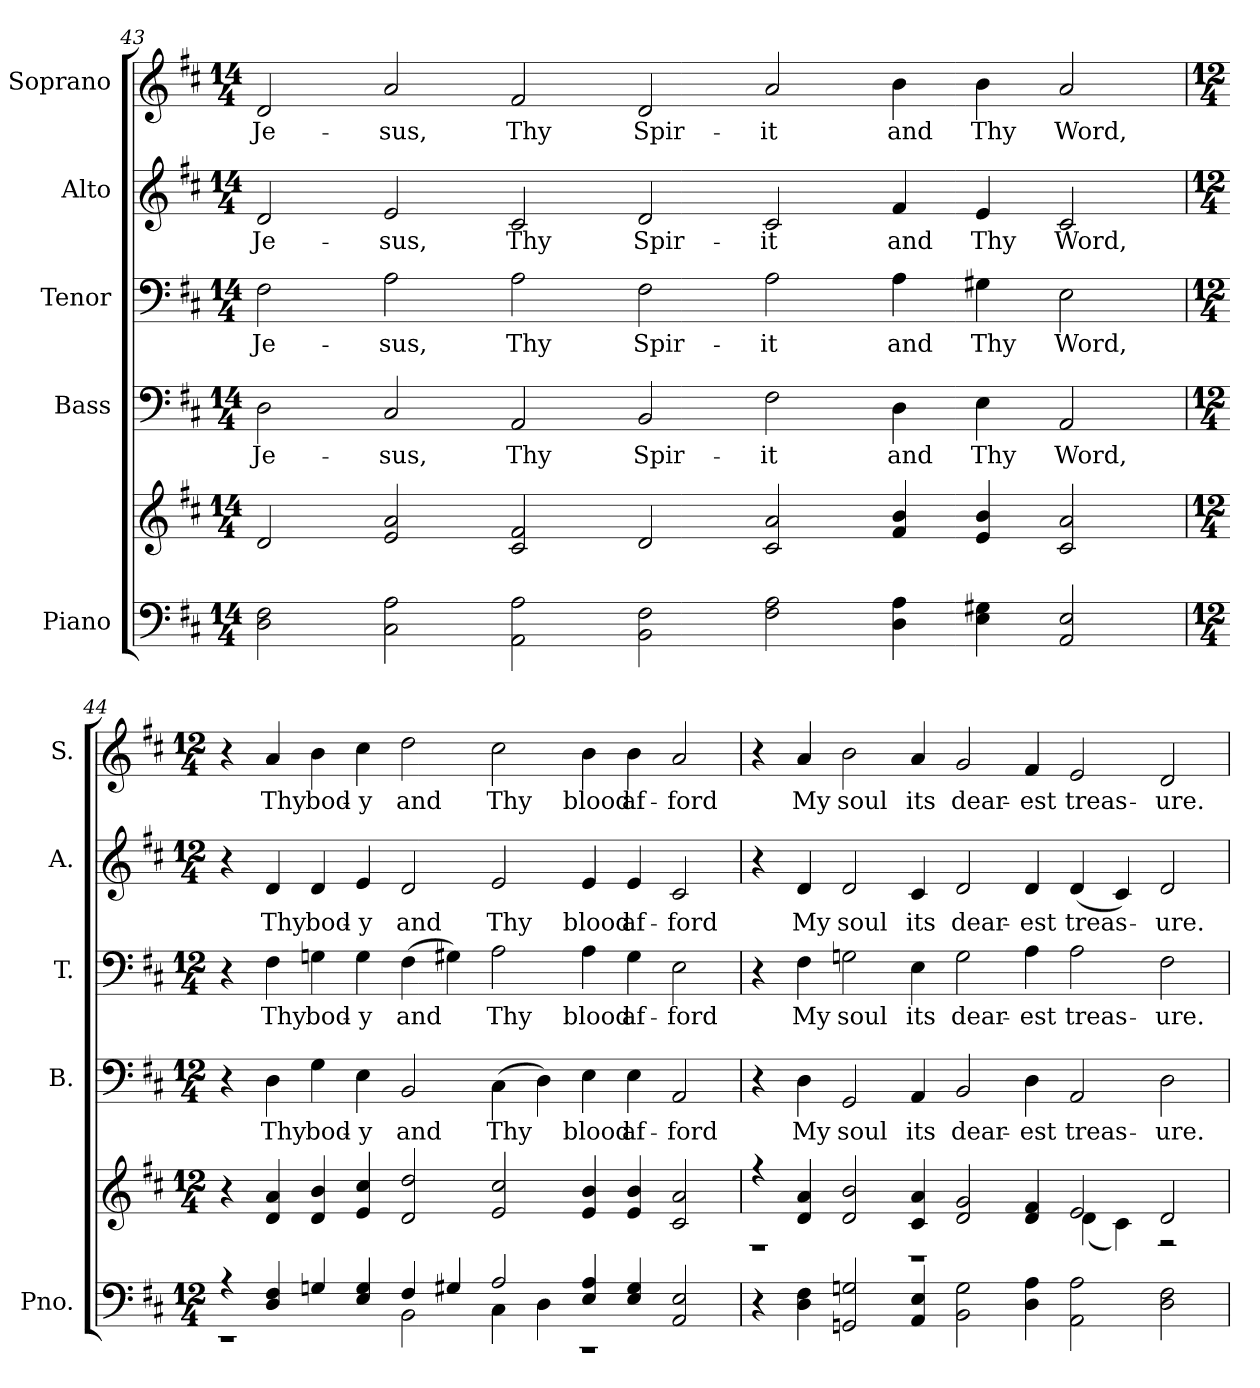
**kern	**kern	**kern	**text	**kern	**text	**kern	**text	**kern	**text
*part5	*part5	*part4	*part4	*part3	*part3	*part2	*part2	*part1	*part1
*staff6	*staff5	*staff4	*staff4	*staff3	*staff3	*staff2	*staff2	*staff1	*staff1
*I"Piano	*	*I"Bass	*	*I"Tenor	*	*I"Alto	*	*I"Soprano	*
*I'Pno.	*	*I'B.	*	*I'T.	*	*I'A.	*	*I'S.	*
*clefF4	*clefG2	*clefF4	*	*clefF4	*	*clefG2	*	*clefG2	*
*k[f#c#]	*k[f#c#]	*k[f#c#]	*	*k[f#c#]	*	*k[f#c#]	*	*k[f#c#]	*
*D:	*D:	*D:	*	*D:	*	*D:	*	*D:	*
*M14/4	*M14/4	*M14/4	*	*M14/4	*	*M14/4	*	*M14/4	*
=43	=43	=43	=43	=43	=43	=43	=43	=43	=43
!	!	!	!LO:LY:b:color=#000000	!	!	!	!	!	!
!	!	!	!	!	!LO:LY:b:color=#000000	!	!	!	!
!	!	!	!	!	!	!	!LO:LY:b:color=#000000	!	!
!	!	!	!	!	!	!	!	!	!LO:LY:b:color=#000000
2Di\ 2F#i	2di/	2Di\	Je-	2F#i\	Je-	2di/	Je-	2di/	Je-
!	!	!	!LO:LY:b:color=#000000	!	!	!	!	!	!
!	!	!	!	!	!LO:LY:b:color=#000000	!	!	!	!
!	!	!	!	!	!	!	!LO:LY:b:color=#000000	!	!
!	!	!	!	!	!	!	!	!	!LO:LY:b:color=#000000
2C#i\ 2Ai	2ei/ 2ai	2C#i/	-sus,	2Ai\	-sus,	2ei/	-sus,	2ai/	-sus,
!	!	!	!LO:LY:b:color=#000000	!	!	!	!	!	!
!	!	!	!	!	!LO:LY:b:color=#000000	!	!	!	!
!	!	!	!	!	!	!	!LO:LY:b:color=#000000	!	!
!	!	!	!	!	!	!	!	!	!LO:LY:b:color=#000000
2AAi\ 2Ai	2c#i/ 2f#i	2AAi/	Thy	2Ai\	Thy	2c#i/	Thy	2f#i/	Thy
!	!	!	!LO:LY:b:color=#000000	!	!	!	!	!	!
!	!	!	!	!	!LO:LY:b:color=#000000	!	!	!	!
!	!	!	!	!	!	!	!LO:LY:b:color=#000000	!	!
!	!	!	!	!	!	!	!	!	!LO:LY:b:color=#000000
2BBi\ 2F#i	2di/	2BBi/	Spir-	2F#i\	Spir-	2di/	Spir-	2di/	Spir-
!	!	!	!LO:LY:b:color=#000000	!	!	!	!	!	!
!	!	!	!	!	!LO:LY:b:color=#000000	!	!	!	!
!	!	!	!	!	!	!	!LO:LY:b:color=#000000	!	!
!	!	!	!	!	!	!	!	!	!LO:LY:b:color=#000000
2F#i\ 2Ai	2c#i/ 2ai	2F#i\	-it	2Ai\	-it	2c#i/	-it	2ai/	-it
!	!	!	!LO:LY:b:color=#000000	!	!	!	!	!	!
!	!	!	!	!	!LO:LY:b:color=#000000	!	!	!	!
!	!	!	!	!	!	!	!LO:LY:b:color=#000000	!	!
!	!	!	!	!	!	!	!	!	!LO:LY:b:color=#000000
4Di\ 4Ai	4f#i/ 4bi	4Di\	and	4Ai\	and	4f#i/	and	4bi\	and
!	!	!	!LO:LY:b:color=#000000	!	!	!	!	!	!
!	!	!	!	!	!LO:LY:b:color=#000000	!	!	!	!
!	!	!	!	!	!	!	!LO:LY:b:color=#000000	!	!
!	!	!	!	!	!	!	!	!	!LO:LY:b:color=#000000
4Ei\ 4G#Xi	4ei/ 4bi	4Ei\	Thy	4G#Xi\	Thy	4ei/	Thy	4bi\	Thy
!	!	!	!LO:LY:b:color=#000000	!	!	!	!	!	!
!	!	!	!	!	!LO:LY:b:color=#000000	!	!	!	!
!	!	!	!	!	!	!	!LO:LY:b:color=#000000	!	!
!	!	!	!	!	!	!	!	!	!LO:LY:b:color=#000000
2AAi/ 2Ei	2c#i/ 2ai	2AAi/	Word,	2Ei\	Word,	2c#i/	Word,	2ai/	Word,
!!LO:PB:g=z
=44	=44	=44	=44	=44	=44	=44	=44	=44	=44
*M12/4	*M12/4	*M12/4	*	*M12/4	*	*M12/4	*	*M12/4	*
*^	*	*	*	*	*	*	*	*	*
4r	1r	4r	4r	.	4r	.	4r	.	4r	.
!	!	!	!	!LO:LY:b:color=#000000	!	!	!	!	!	!
!	!	!	!	!	!	!LO:LY:b:color=#000000	!	!	!	!
!	!	!	!	!	!	!	!	!LO:LY:b:color=#000000	!	!
!	!	!	!	!	!	!	!	!	!	!LO:LY:b:color=#000000
4Di/ 4F#i	.	4di/ 4ai	4Di\	Thy	4F#i\	Thy	4di/	Thy	4ai/	Thy
!	!	!	!	!LO:LY:b:color=#000000	!	!	!	!	!	!
!	!	!	!	!	!	!LO:LY:b:color=#000000	!	!	!	!
!	!	!	!	!	!	!	!	!LO:LY:b:color=#000000	!	!
!	!	!	!	!	!	!	!	!	!	!LO:LY:b:color=#000000
4Gni/	.	4di/ 4bi	4Gi\	bod-	4Gni\	bod-	4di/	bod-	4bi\	bod-
!	!	!	!	!LO:LY:b:color=#000000	!	!	!	!	!	!
!	!	!	!	!	!	!LO:LY:b:color=#000000	!	!	!	!
!	!	!	!	!	!	!	!	!LO:LY:b:color=#000000	!	!
!	!	!	!	!	!	!	!	!	!	!LO:LY:b:color=#000000
4Ei/ 4Gi	.	4ei/ 4cc#i	4Ei\	-y	4Gi\	-y	4ei/	-y	4cc#i\	-y
!	!	!	!	!LO:LY:b:color=#000000	!	!	!	!	!	!
!	!	!	!	!	!	!LO:LY:b:color=#000000	!	!	!	!
!	!	!	!	!	!	!	!	!LO:LY:b:color=#000000	!	!
!	!	!	!	!	!	!	!	!	!	!LO:LY:b:color=#000000
4F#i/	2BBi\	2di/ 2ddi	2BBi/	and	(4F#i\	and	2di/	and	2ddi\	and
4G#Xi/	.	.	.	.	4G#Xi\)	.	.	.	.	.
!	!	!	!	!LO:LY:b:color=#000000	!	!	!	!	!	!
!	!	!	!	!	!	!LO:LY:b:color=#000000	!	!	!	!
!	!	!	!	!	!	!	!	!LO:LY:b:color=#000000	!	!
!	!	!	!	!	!	!	!	!	!	!LO:LY:b:color=#000000
2Ai/	4C#i\	2ei/ 2cc#i	(4C#i\	Thy	2Ai\	Thy	2ei/	Thy	2cc#i\	Thy
.	4Di\	.	4Di\)	.	.	.	.	.	.	.
!	!	!	!	!LO:LY:b:color=#000000	!	!	!	!	!	!
!	!	!	!	!	!	!LO:LY:b:color=#000000	!	!	!	!
!	!	!	!	!	!	!	!	!LO:LY:b:color=#000000	!	!
!	!	!	!	!	!	!	!	!	!	!LO:LY:b:color=#000000
4Ei/ 4Ai	1r	4ei/ 4bi	4Ei\	blood	4Ai\	blood	4ei/	blood	4bi\	blood
!	!	!	!	!LO:LY:b:color=#000000	!	!	!	!	!	!
!	!	!	!	!	!	!LO:LY:b:color=#000000	!	!	!	!
!	!	!	!	!	!	!	!	!LO:LY:b:color=#000000	!	!
!	!	!	!	!	!	!	!	!	!	!LO:LY:b:color=#000000
4Ei/ 4G#i	.	4ei/ 4bi	4Ei\	af-	4G#i\	af-	4ei/	af-	4bi\	af-
!	!	!	!	!LO:LY:b:color=#000000	!	!	!	!	!	!
!	!	!	!	!	!	!LO:LY:b:color=#000000	!	!	!	!
!	!	!	!	!	!	!	!	!LO:LY:b:color=#000000	!	!
!	!	!	!	!	!	!	!	!	!	!LO:LY:b:color=#000000
2AAi/ 2Ei	.	2c#i/ 2ai	2AAi/	-ford	2Ei\	-ford	2c#i/	-ford	2ai/	-ford
*v	*v	*	*	*	*	*	*	*	*	*
=45	=45	=45	=45	=45	=45	=45	=45	=45	=45
*	*^	*	*	*	*	*	*	*	*
4r	4r	1r	4r	.	4r	.	4r	.	4r	.
!	!	!	!	!LO:LY:b:color=#000000	!	!	!	!	!	!
!	!	!	!	!	!	!LO:LY:b:color=#000000	!	!	!	!
!	!	!	!	!	!	!	!	!LO:LY:b:color=#000000	!	!
!	!	!	!	!	!	!	!	!	!	!LO:LY:b:color=#000000
4Di\ 4F#i	4di/ 4ai	.	4Di\	My	4F#i\	My	4di/	My	4ai/	My
!	!	!	!	!LO:LY:b:color=#000000	!	!	!	!	!	!
!	!	!	!	!	!	!LO:LY:b:color=#000000	!	!	!	!
!	!	!	!	!	!	!	!	!LO:LY:b:color=#000000	!	!
!	!	!	!	!	!	!	!	!	!	!LO:LY:b:color=#000000
2GGni/ 2Gni	2di/ 2bi	.	2GGi/	soul	2Gni\	soul	2di/	soul	2bi\	soul
!	!	!	!	!LO:LY:b:color=#000000	!	!	!	!	!	!
!	!	!	!	!	!	!LO:LY:b:color=#000000	!	!	!	!
!	!	!	!	!	!	!	!	!LO:LY:b:color=#000000	!	!
!	!	!	!	!	!	!	!	!	!	!LO:LY:b:color=#000000
4AAi/ 4Ei	4c#i/ 4ai	1r	4AAi/	its	4Ei\	its	4c#i/	its	4ai/	its
!	!	!	!	!LO:LY:b:color=#000000	!	!	!	!	!	!
!	!	!	!	!	!	!LO:LY:b:color=#000000	!	!	!	!
!	!	!	!	!	!	!	!	!LO:LY:b:color=#000000	!	!
!	!	!	!	!	!	!	!	!	!	!LO:LY:b:color=#000000
2BBi\ 2Gi	2di/ 2gi	.	2BBi/	dear-	2Gi\	dear-	2di/	dear-	2gi/	dear-
!	!	!	!	!LO:LY:b:color=#000000	!	!	!	!	!	!
!	!	!	!	!	!	!LO:LY:b:color=#000000	!	!	!	!
!	!	!	!	!	!	!	!	!LO:LY:b:color=#000000	!	!
!	!	!	!	!	!	!	!	!	!	!LO:LY:b:color=#000000
4Di\ 4Ai	4di/ 4f#i	.	4Di\	-est	4Ai\	-est	4di/	-est	4f#i/	-est
!	!	!	!	!LO:LY:b:color=#000000	!	!	!	!	!	!
!	!	!	!	!	!	!LO:LY:b:color=#000000	!	!	!	!
!	!	!	!	!	!	!	!	!LO:LY:b:color=#000000	!	!
!	!	!	!	!	!	!	!	!	!	!LO:LY:b:color=#000000
2AAi\ 2Ai	2ei/	(4di\	2AAi/	treas-	2Ai\	treas-	(4di/	treas-	2ei/	treas-
.	.	4c#i\)	.	.	.	.	4c#i/)	.	.	.
!	!	!	!	!LO:LY:b:color=#000000	!	!	!	!	!	!
!	!	!	!	!	!	!LO:LY:b:color=#000000	!	!	!	!
!	!	!	!	!	!	!	!	!LO:LY:b:color=#000000	!	!
!	!	!	!	!	!	!	!	!	!	!LO:LY:b:color=#000000
2Di\ 2F#i	2di/	2r	2Di\	-ure.	2F#i\	-ure.	2di/	-ure.	2di/	-ure.
*	*v	*v	*	*	*	*	*	*	*	*
=	=	=	=	=	=	=	=	=	=
*-	*-	*-	*-	*-	*-	*-	*-	*-	*-
